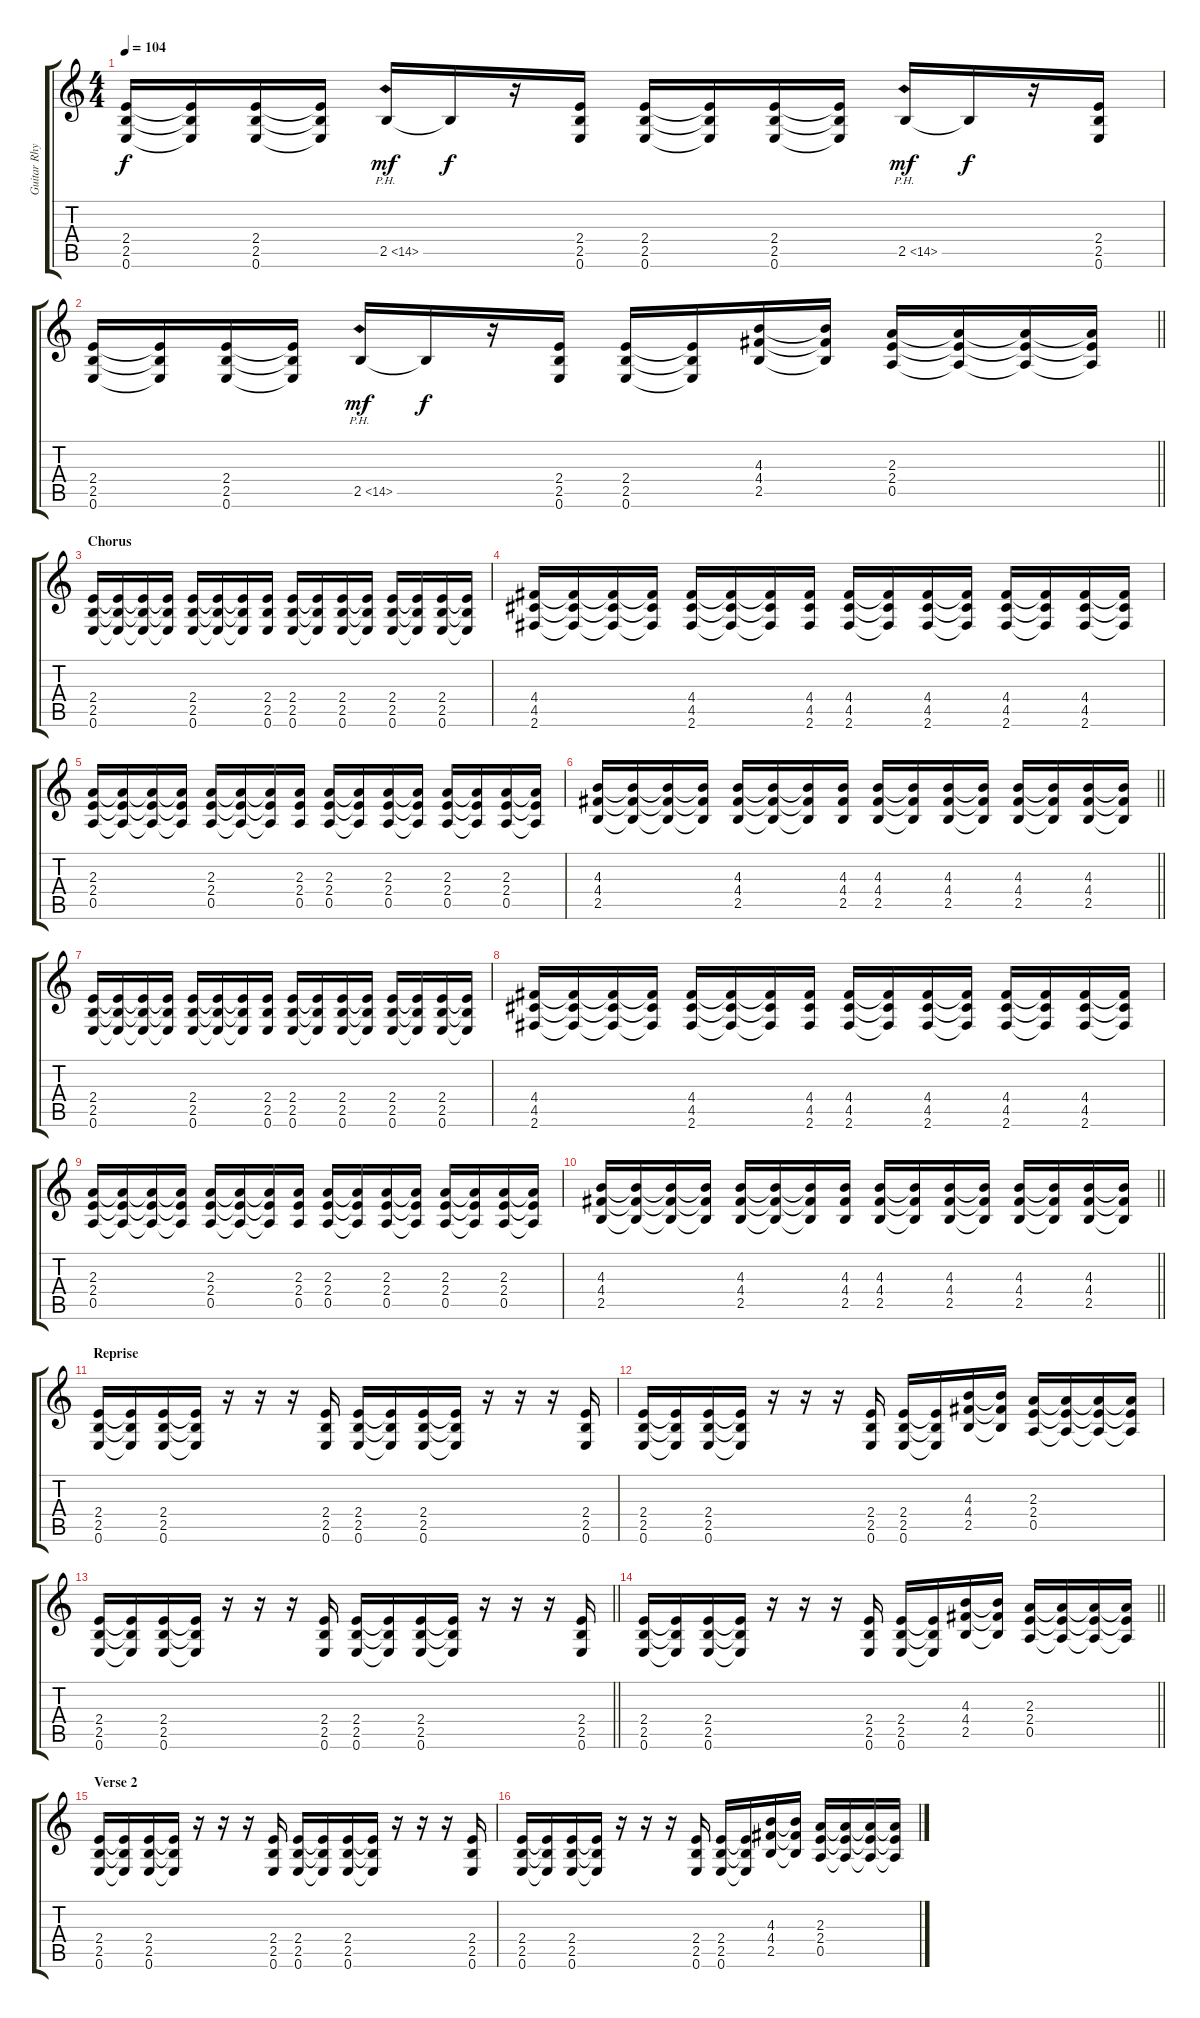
\track ("Guitar Rhythm" "Guitar Rhy") {instrument overdrivenguitar}
\staff {score tabs}
\tuning (E4 B3 G3 D3 A2 E2) {hide}
\ts (4 4)
\tempo 104
\clef g2
\ks c
(2.4 2.5 0.6).16{dy f} (2.4{t} 2.5{t} 0.6{t}).16 (2.4 2.5 0.6).16 (2.4{t} 2.5{t} 0.6{t}).16 2.5{ph 12}.16{dy mf} 2.5{t}.16{dy f} r.16 (2.4 2.5 0.6).16 (2.4 2.5 0.6).16 (2.4{t} 2.5{t} 0.6{t}).16 (2.4 2.5 0.6).16 (2.4{t} 2.5{t} 0.6{t}).16 2.5{ph 12}.16{dy mf} 2.5{t}.16{dy f} r.16 (2.4 2.5 0.6).16 |
\barLineRight lightlight
(2.4 2.5 0.6).16 (2.4{t} 2.5{t} 0.6{t}).16 (2.4 2.5 0.6).16 (2.4{t} 2.5{t} 0.6{t}).16 2.5{ph 12}.16{dy mf} 2.5{t}.16{dy f} r.16 (2.4 2.5 0.6).16 (2.4 2.5 0.6).16 (2.4{t} 2.5{t} 0.6{t}).16 (4.3 4.4 2.5).16 (4.3{t} 4.4{t} 2.5{t}).16 (2.3 2.4 0.5).16 (2.3{t} 2.4{t} 0.5{t}).16 (2.3{t} 2.4{t} 0.5{t}).16 (2.3{t} 2.4{t} 0.5{t}).16 |
\section ("" "Chorus")
(2.4 2.5 0.6).16 (2.4{t} 2.5{t} 0.6{t}).16 (2.4{t} 2.5{t} 0.6{t}).16 (2.4{t} 2.5{t} 0.6{t}).16 (2.4 2.5 0.6).16 (2.4{t} 2.5{t} 0.6{t}).16 (2.4{t} 2.5{t} 0.6{t}).16 (2.4 2.5 0.6).16 (2.4 2.5 0.6).16 (2.4{t} 2.5{t} 0.6{t}).16 (2.4 2.5 0.6).16 (2.4{t} 2.5{t} 0.6{t}).16 (2.4 2.5 0.6).16 (2.4{t} 2.5{t} 0.6{t}).16 (2.4 2.5 0.6).16 (2.4{t} 2.5{t} 0.6{t}).16 |
(4.4 4.5 2.6).16 (4.4{t} 4.5{t} 2.6{t}).16 (4.4{t} 4.5{t} 2.6{t}).16 (4.4{t} 4.5{t} 2.6{t}).16 (4.4 4.5 2.6).16 (4.4{t} 4.5{t} 2.6{t}).16 (4.4{t} 4.5{t} 2.6{t}).16 (4.4 4.5 2.6).16 (4.4 4.5 2.6).16 (4.4{t} 4.5{t} 2.6{t}).16 (4.4 4.5 2.6).16 (4.4{t} 4.5{t} 2.6{t}).16 (4.4 4.5 2.6).16 (4.4{t} 4.5{t} 2.6{t}).16 (4.4 4.5 2.6).16 (4.4{t} 4.5{t} 2.6{t}).16 |
(2.3 2.4 0.5).16 (2.3{t} 2.4{t} 0.5{t}).16 (2.3{t} 2.4{t} 0.5{t}).16 (2.3{t} 2.4{t} 0.5{t}).16 (2.3 2.4 0.5).16 (2.3{t} 2.4{t} 0.5{t}).16 (2.3{t} 2.4{t} 0.5{t}).16 (2.3 2.4 0.5).16 (2.3 2.4 0.5).16 (2.3{t} 2.4{t} 0.5{t}).16 (2.3 2.4 0.5).16 (2.3{t} 2.4{t} 0.5{t}).16 (2.3 2.4 0.5).16 (2.3{t} 2.4{t} 0.5{t}).16 (2.3 2.4 0.5).16 (2.3{t} 2.4{t} 0.5{t}).16 |
\barLineRight lightlight
(4.3 4.4 2.5).16 (4.3{t} 4.4{t} 2.5{t}).16 (4.3{t} 4.4{t} 2.5{t}).16 (4.3{t} 4.4{t} 2.5{t}).16 (4.3 4.4 2.5).16 (4.3{t} 4.4{t} 2.5{t}).16 (4.3{t} 4.4{t} 2.5{t}).16 (4.3 4.4 2.5).16 (4.3 4.4 2.5).16 (4.3{t} 4.4{t} 2.5{t}).16 (4.3 4.4 2.5).16 (4.3{t} 4.4{t} 2.5{t}).16 (4.3 4.4 2.5).16 (4.3{t} 4.4{t} 2.5{t}).16 (4.3 4.4 2.5).16 (4.3{t} 4.4{t} 2.5{t}).16 |
(2.4 2.5 0.6).16 (2.4{t} 2.5{t} 0.6{t}).16 (2.4{t} 2.5{t} 0.6{t}).16 (2.4{t} 2.5{t} 0.6{t}).16 (2.4 2.5 0.6).16 (2.4{t} 2.5{t} 0.6{t}).16 (2.4{t} 2.5{t} 0.6{t}).16 (2.4 2.5 0.6).16 (2.4 2.5 0.6).16 (2.4{t} 2.5{t} 0.6{t}).16 (2.4 2.5 0.6).16 (2.4{t} 2.5{t} 0.6{t}).16 (2.4 2.5 0.6).16 (2.4{t} 2.5{t} 0.6{t}).16 (2.4 2.5 0.6).16 (2.4{t} 2.5{t} 0.6{t}).16 |
(4.4 4.5 2.6).16 (4.4{t} 4.5{t} 2.6{t}).16 (4.4{t} 4.5{t} 2.6{t}).16 (4.4{t} 4.5{t} 2.6{t}).16 (4.4 4.5 2.6).16 (4.4{t} 4.5{t} 2.6{t}).16 (4.4{t} 4.5{t} 2.6{t}).16 (4.4 4.5 2.6).16 (4.4 4.5 2.6).16 (4.4{t} 4.5{t} 2.6{t}).16 (4.4 4.5 2.6).16 (4.4{t} 4.5{t} 2.6{t}).16 (4.4 4.5 2.6).16 (4.4{t} 4.5{t} 2.6{t}).16 (4.4 4.5 2.6).16 (4.4{t} 4.5{t} 2.6{t}).16 |
(2.3 2.4 0.5).16 (2.3{t} 2.4{t} 0.5{t}).16 (2.3{t} 2.4{t} 0.5{t}).16 (2.3{t} 2.4{t} 0.5{t}).16 (2.3 2.4 0.5).16 (2.3{t} 2.4{t} 0.5{t}).16 (2.3{t} 2.4{t} 0.5{t}).16 (2.3 2.4 0.5).16 (2.3 2.4 0.5).16 (2.3{t} 2.4{t} 0.5{t}).16 (2.3 2.4 0.5).16 (2.3{t} 2.4{t} 0.5{t}).16 (2.3 2.4 0.5).16 (2.3{t} 2.4{t} 0.5{t}).16 (2.3 2.4 0.5).16 (2.3{t} 2.4{t} 0.5{t}).16 |
\barLineRight lightlight
(4.3 4.4 2.5).16 (4.3{t} 4.4{t} 2.5{t}).16 (4.3{t} 4.4{t} 2.5{t}).16 (4.3{t} 4.4{t} 2.5{t}).16 (4.3 4.4 2.5).16 (4.3{t} 4.4{t} 2.5{t}).16 (4.3{t} 4.4{t} 2.5{t}).16 (4.3 4.4 2.5).16 (4.3 4.4 2.5).16 (4.3{t} 4.4{t} 2.5{t}).16 (4.3 4.4 2.5).16 (4.3{t} 4.4{t} 2.5{t}).16 (4.3 4.4 2.5).16 (4.3{t} 4.4{t} 2.5{t}).16 (4.3 4.4 2.5).16 (4.3{t} 4.4{t} 2.5{t}).16 |
\section ("" "Reprise")
(2.4 2.5 0.6).16 (2.4{t} 2.5{t} 0.6{t}).16 (2.4 2.5 0.6).16 (2.4{t} 2.5{t} 0.6{t}).16 r.16 r.16 r.16 (2.4 2.5 0.6).16 (2.4 2.5 0.6).16 (2.4{t} 2.5{t} 0.6{t}).16 (2.4 2.5 0.6).16 (2.4{t} 2.5{t} 0.6{t}).16 r.16 r.16 r.16 (2.4 2.5 0.6).16 |
(2.4 2.5 0.6).16 (2.4{t} 2.5{t} 0.6{t}).16 (2.4 2.5 0.6).16 (2.4{t} 2.5{t} 0.6{t}).16 r.16 r.16 r.16 (2.4 2.5 0.6).16 (2.4 2.5 0.6).16 (2.4{t} 2.5{t} 0.6{t}).16 (4.3 4.4 2.5).16 (4.3{t} 4.4{t} 2.5{t}).16 (2.3 2.4 0.5).16 (2.3{t} 2.4{t} 0.5{t}).16 (2.3{t} 2.4{t} 0.5{t}).16 (2.3{t} 2.4{t} 0.5{t}).16 |
\barLineRight lightlight
(2.4 2.5 0.6).16 (2.4{t} 2.5{t} 0.6{t}).16 (2.4 2.5 0.6).16 (2.4{t} 2.5{t} 0.6{t}).16 r.16 r.16 r.16 (2.4 2.5 0.6).16 (2.4 2.5 0.6).16 (2.4{t} 2.5{t} 0.6{t}).16 (2.4 2.5 0.6).16 (2.4{t} 2.5{t} 0.6{t}).16 r.16 r.16 r.16 (2.4 2.5 0.6).16 |
\barLineRight lightlight
(2.4 2.5 0.6).16 (2.4{t} 2.5{t} 0.6{t}).16 (2.4 2.5 0.6).16 (2.4{t} 2.5{t} 0.6{t}).16 r.16 r.16 r.16 (2.4 2.5 0.6).16 (2.4 2.5 0.6).16 (2.4{t} 2.5{t} 0.6{t}).16 (4.3 4.4 2.5).16 (4.3{t} 4.4{t} 2.5{t}).16 (2.3 2.4 0.5).16 (2.3{t} 2.4{t} 0.5{t}).16 (2.3{t} 2.4{t} 0.5{t}).16 (2.3{t} 2.4{t} 0.5{t}).16 |
\section ("" "Verse 2")
(2.4 2.5 0.6).16 (2.4{t} 2.5{t} 0.6{t}).16 (2.4 2.5 0.6).16 (2.4{t} 2.5{t} 0.6{t}).16 r.16 r.16 r.16 (2.4 2.5 0.6).16 (2.4 2.5 0.6).16 (2.4{t} 2.5{t} 0.6{t}).16 (2.4 2.5 0.6).16 (2.4{t} 2.5{t} 0.6{t}).16 r.16 r.16 r.16 (2.4 2.5 0.6).16 |
(2.4 2.5 0.6).16 (2.4{t} 2.5{t} 0.6{t}).16 (2.4 2.5 0.6).16 (2.4{t} 2.5{t} 0.6{t}).16 r.16 r.16 r.16 (2.4 2.5 0.6).16 (2.4 2.5 0.6).16 (2.4{t} 2.5{t} 0.6{t}).16 (4.3 4.4 2.5).16 (4.3{t} 4.4{t} 2.5{t}).16 (2.3 2.4 0.5).16 (2.3{t} 2.4{t} 0.5{t}).16 (2.3{t} 2.4{t} 0.5{t}).16 (2.3{t} 2.4{t} 0.5{t}).16
